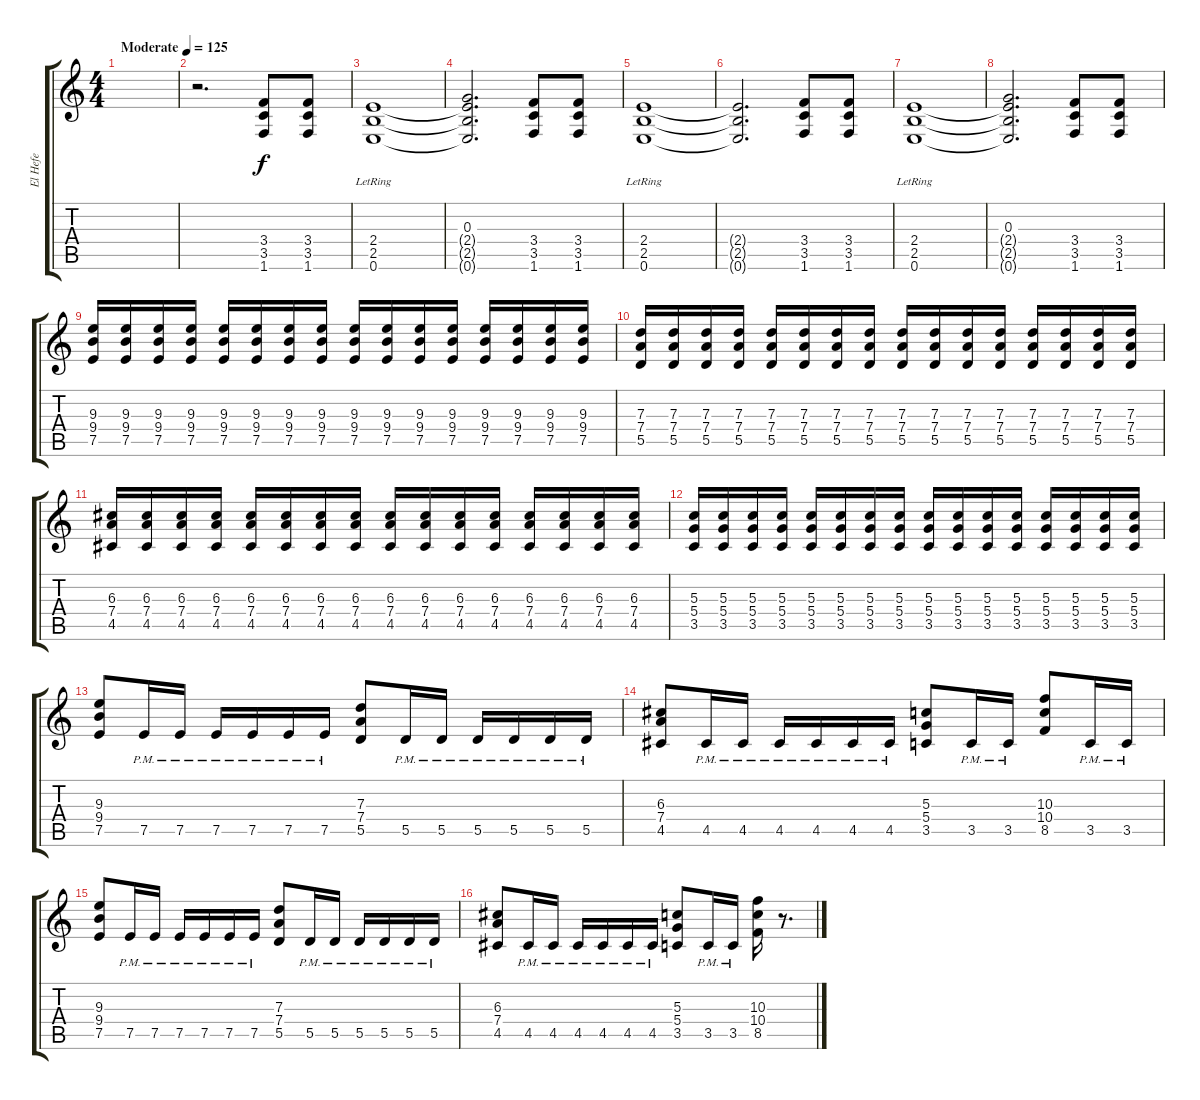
\track ("El Hefe" "El Hefe") {instrument distortionguitar}
\staff {score tabs}
\tuning (E4 B3 G3 D3 A2 E2) {hide}
\ts (4 4)
\tempo (125 "Moderate")
\clef g2
\ks c
|
r.2{d} (3.4 3.5 1.6).8 (3.4 3.5 1.6).8 |
(2.4{lr} 2.5{lr} 0.6).1 |
(0.3 2.4{t} 2.5{t} 0.6{t}).2{d} (3.4 3.5 1.6).8 (3.4 3.5 1.6).8 |
(2.4{lr} 2.5{lr} 0.6{lr}).1 |
(2.4{t} 2.5{t} 0.6{t}).2{d} (3.4 3.5 1.6).8 (3.4 3.5 1.6).8 |
(2.4{lr} 2.5{lr} 0.6).1 |
(0.3 2.4{t} 2.5{t} 0.6{t}).2{d} (3.4 3.5 1.6).8 (3.4 3.5 1.6).8 |
(9.3 9.4 7.5).16 (9.3 9.4 7.5).16 (9.3 9.4 7.5).16 (9.3 9.4 7.5).16 (9.3 9.4 7.5).16 (9.3 9.4 7.5).16 (9.3 9.4 7.5).16 (9.3 9.4 7.5).16 (9.3 9.4 7.5).16 (9.3 9.4 7.5).16 (9.3 9.4 7.5).16 (9.3 9.4 7.5).16 (9.3 9.4 7.5).16 (9.3 9.4 7.5).16 (9.3 9.4 7.5).16 (9.3 9.4 7.5).16 |
(7.3 7.4 5.5).16 (7.3 7.4 5.5).16 (7.3 7.4 5.5).16 (7.3 7.4 5.5).16 (7.3 7.4 5.5).16 (7.3 7.4 5.5).16 (7.3 7.4 5.5).16 (7.3 7.4 5.5).16 (7.3 7.4 5.5).16 (7.3 7.4 5.5).16 (7.3 7.4 5.5).16 (7.3 7.4 5.5).16 (7.3 7.4 5.5).16 (7.3 7.4 5.5).16 (7.3 7.4 5.5).16 (7.3 7.4 5.5).16 |
(6.3 7.4 4.5).16 (6.3 7.4 4.5).16 (6.3 7.4 4.5).16 (6.3 7.4 4.5).16 (6.3 7.4 4.5).16 (6.3 7.4 4.5).16 (6.3 7.4 4.5).16 (6.3 7.4 4.5).16 (6.3 7.4 4.5).16 (6.3 7.4 4.5).16 (6.3 7.4 4.5).16 (6.3 7.4 4.5).16 (6.3 7.4 4.5).16 (6.3 7.4 4.5).16 (6.3 7.4 4.5).16 (6.3 7.4 4.5).16 |
(5.3 5.4 3.5).16 (5.3 5.4 3.5).16 (5.3 5.4 3.5).16 (5.3 5.4 3.5).16 (5.3 5.4 3.5).16 (5.3 5.4 3.5).16 (5.3 5.4 3.5).16 (5.3 5.4 3.5).16 (5.3 5.4 3.5).16 (5.3 5.4 3.5).16 (5.3 5.4 3.5).16 (5.3 5.4 3.5).16 (5.3 5.4 3.5).16 (5.3 5.4 3.5).16 (5.3 5.4 3.5).16 (5.3 5.4 3.5).16 |
(9.3 9.4 7.5).8 7.5{pm}.16 7.5{pm}.16 7.5{pm}.16 7.5{pm}.16 7.5{pm}.16 7.5{pm}.16 (7.3 7.4 5.5).8 5.5{pm}.16 5.5{pm}.16 5.5{pm}.16 5.5{pm}.16 5.5{pm}.16 5.5{pm}.16 |
(6.3 7.4 4.5).8 4.5{pm}.16 4.5{pm}.16 4.5{pm}.16 4.5{pm}.16 4.5{pm}.16 4.5{pm}.16 (5.3 5.4 3.5).8 3.5{pm}.16 3.5{pm}.16 (10.3 10.4 8.5).8 3.5{pm}.16 3.5{pm}.16 |
(9.3 9.4 7.5).8 7.5{pm}.16 7.5{pm}.16 7.5{pm}.16 7.5{pm}.16 7.5{pm}.16 7.5{pm}.16 (7.3 7.4 5.5).8 5.5{pm}.16 5.5{pm}.16 5.5{pm}.16 5.5{pm}.16 5.5{pm}.16 5.5{pm}.16 |
(6.3 7.4 4.5).8 4.5{pm}.16 4.5{pm}.16 4.5{pm}.16 4.5{pm}.16 4.5{pm}.16 4.5{pm}.16 (5.3 5.4 3.5).8 3.5{pm}.16 3.5{pm}.16 (10.3 10.4 8.5).16 r.8{d}
